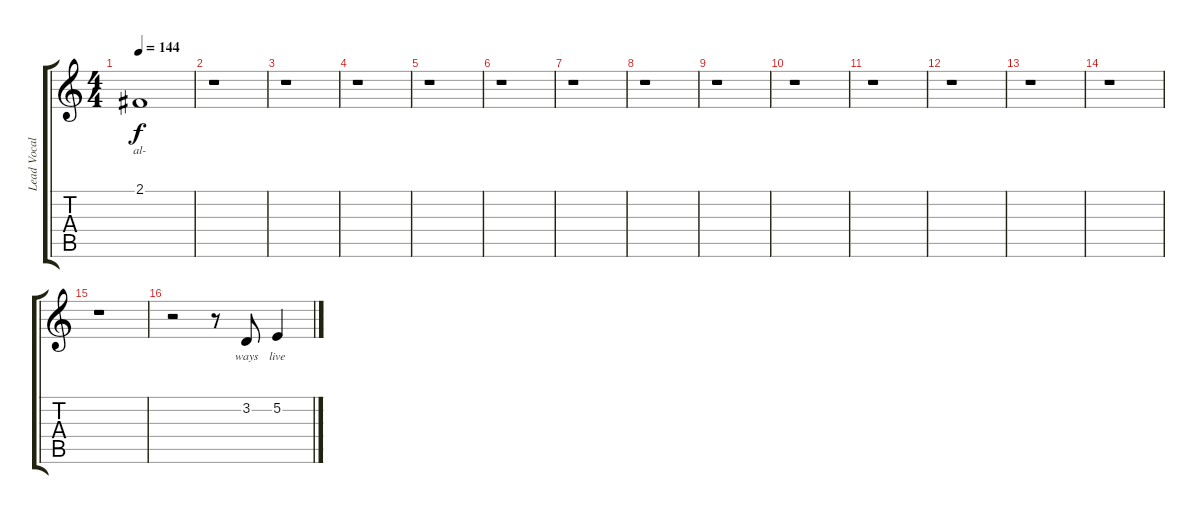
\track ("Lead Vocals" "Lead Vocal") {instrument lead6voice}
\staff {score tabs}
\tuning (E4 B3 G3 D3 A2 E2) {hide}
\ts (4 4)
\tempo 144
\clef g2
\ks c
2.1{t}.1{lyrics (0 "al-") lyrics (1 "") lyrics (2 "") lyrics (3 "") lyrics (4 "") dy f} |
r.1 |
r.1 |
r.1 |
r.1 |
r.1 |
r.1 |
r.1 |
r.1 |
r.1 |
r.1 |
r.1 |
r.1 |
r.1 |
r.1 |
r.2 r.8 3.2.8{lyrics (0 "ways") lyrics (1 "") lyrics (2 "") lyrics (3 "") lyrics (4 "")} 5.2.4{lyrics (0 "live") lyrics (1 "") lyrics (2 "") lyrics (3 "") lyrics (4 "")}
